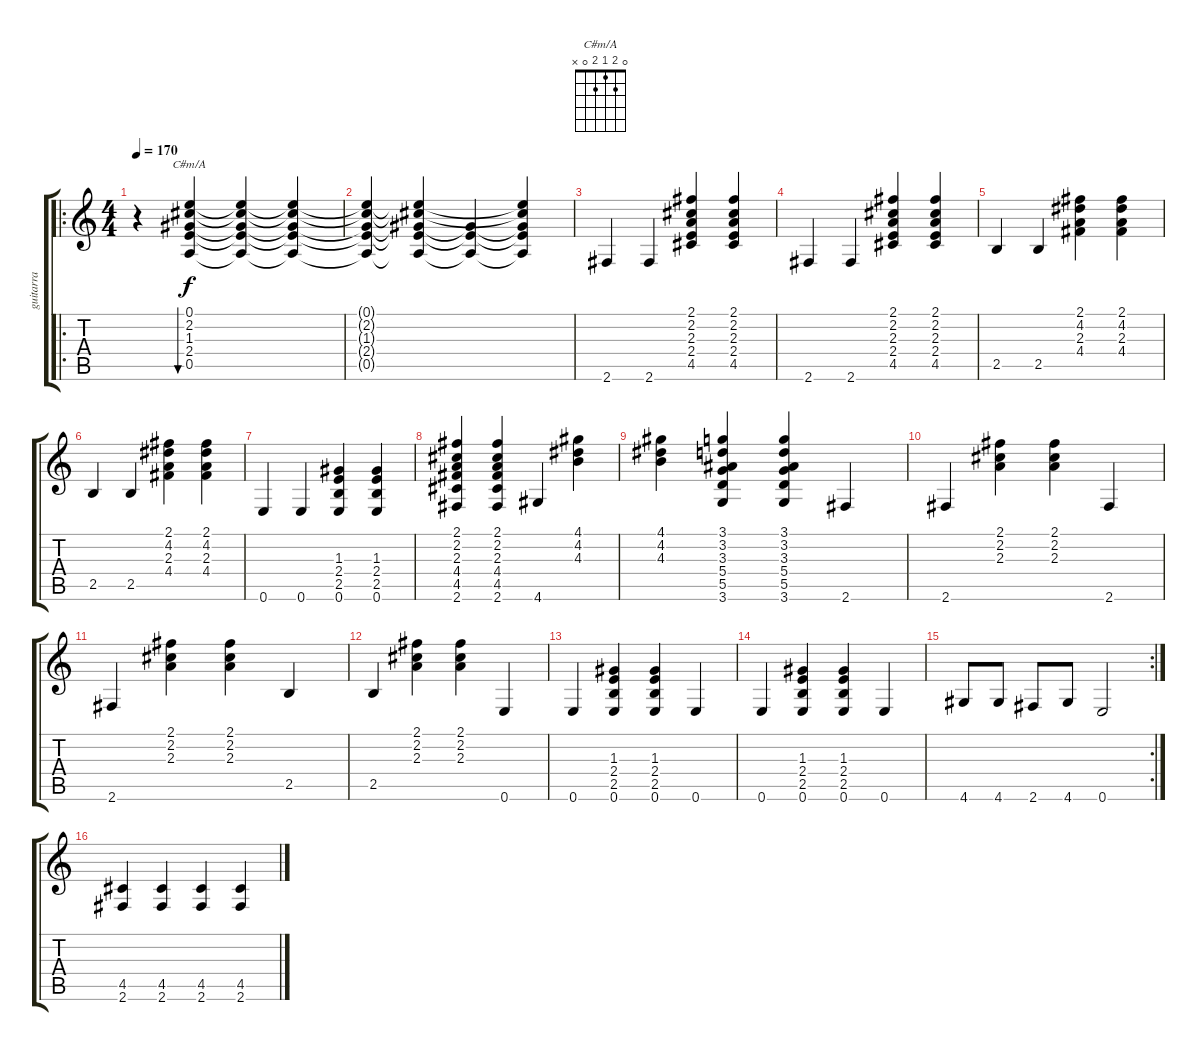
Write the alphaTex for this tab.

\track ("guitarra" "guitarra") {instrument overdrivenguitar}
\staff {score tabs}
\tuning (E4 B3 G3 D3 A2 E2) {hide}
\chord ("C#m/A" 0 2 1 2 0 x)
\ro
\ts (4 4)
\tempo 170
\clef g2
\ks c
r.4{dy f instrument overdrivenguitar} (0.1 2.2 1.3 2.4 0.5).4{bu 120 ch "C#m/A"} (0.1{t} 2.2{t} 1.3{t} 2.4{t} 0.5{t}).4 (0.1{t} 2.2{t} 1.3{t} 2.4{t} 0.5{t}).4 |
(0.1{t} 2.2{t} 1.3{t} 2.4{t} 0.5{t}).4 (0.1{t} 2.2{t} 1.3{t} 2.4{t} 0.5{t}).4 (1.3{t} 2.4{t} 0.5{t}).4 (0.1{t} 2.2{t} 1.3{t} 2.4{t} 0.5{t}).4 |
2.6.4 2.6.4 (2.1 2.2 2.3 2.4 4.5).4 (2.1 2.2 2.3 2.4 4.5).4 |
2.6.4 2.6.4 (2.1 2.2 2.3 2.4 4.5).4 (2.1 2.2 2.3 2.4 4.5).4 |
2.5.4 2.5.4 (2.1 4.2 2.3 4.4).4 (2.1 4.2 2.3 4.4).4 |
2.5.4 2.5.4 (2.1 4.2 2.3 4.4).4 (2.1 4.2 2.3 4.4).4 |
0.6.4 0.6.4 (1.3 2.4 2.5 0.6).4 (1.3 2.4 2.5 0.6).4 |
(2.1 2.2 2.3 4.4 4.5 2.6).4 (2.1 2.2 2.3 4.4 4.5 2.6).4 4.6.4 (4.1 4.2 4.3).4 |
(4.1 4.2 4.3).4 (3.1 3.2 3.3 5.4 5.5 3.6).4 (3.1 3.2 3.3 5.4 5.5 3.6).4 2.6.4 |
2.6.4 (2.1 2.2 2.3).4 (2.1 2.2 2.3).4 2.6.4 |
2.6.4 (2.1 2.2 2.3).4 (2.1 2.2 2.3).4 2.5.4 |
2.5.4 (2.1 2.2 2.3).4 (2.1 2.2 2.3).4 0.6.4 |
0.6.4 (1.3 2.4 2.5 0.6).4 (1.3 2.4 2.5 0.6).4 0.6.4 |
0.6.4 (1.3 2.4 2.5 0.6).4 (1.3 2.4 2.5 0.6).4 0.6.4 |
\rc 2
4.6.8 4.6.8 2.6.8 4.6.8 0.6.2 |
(4.5 2.6).4 (4.5 2.6).4 (4.5 2.6).4 (4.5 2.6).4
